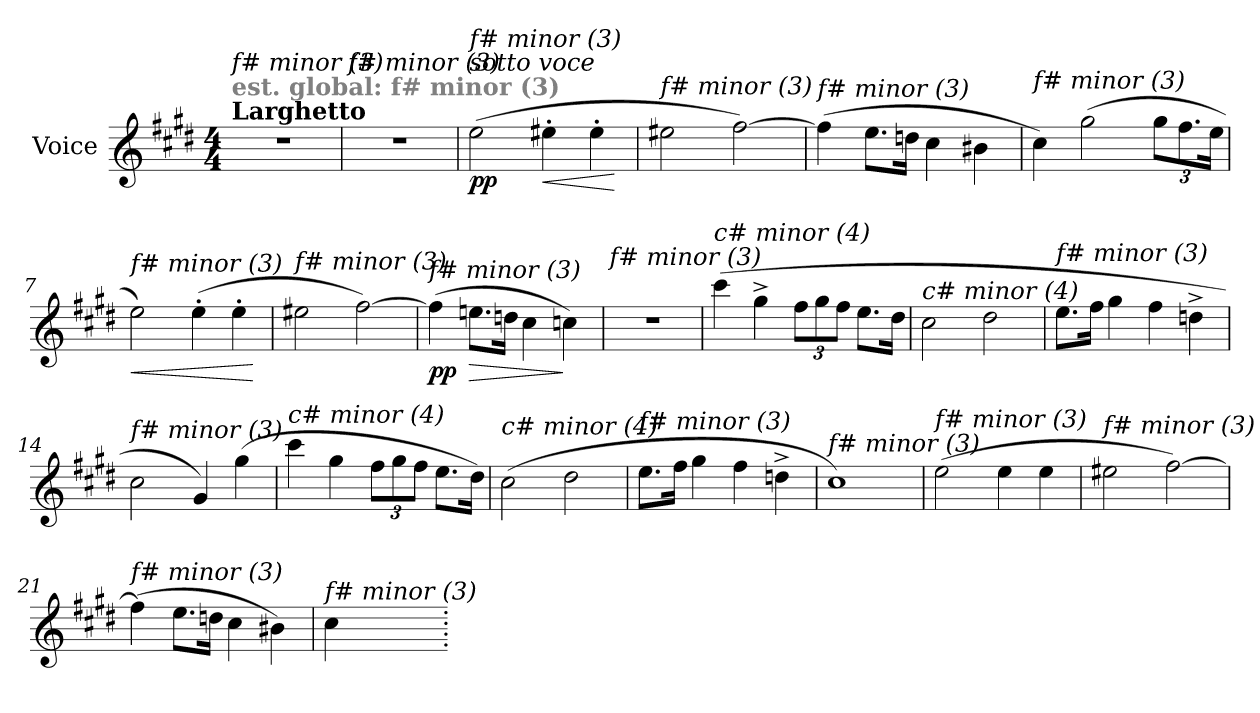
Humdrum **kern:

**kern	**dynam
*part1	*part1
*staff1	*staff1
*I"Voice	*
*I'V	*
*clefG2	*
*k[f#c#g#d#]	*
*M4/4	*
*MM84	*
=1	=1
!LO:TX:a:B:t=Larghetto	!
!LO:TX:a:B:color=#808080:t=est. global&colon; f# minor (3)	!
!LO:TX:i:t=f# minor (3)	!
1r	.
=2	=2
!LO:TX:i:t=f# minor (3)	!
1r	.
=3	=3
!LO:TX:a:i:t=sotto voce	!
!LO:TX:i:t=f# minor (3)	!
!	!LO:DY:b
(>2ee\	pp
!	!LO:HP:b
4ee#X'\	<
4ee#'\	.
.	[
=4	=4
!LO:TX:i:t=f# minor (3)	!
2ee#X\	.
[2ff#\)	.
=5	=5
!LO:TX:i:t=f# minor (3)	!
(>4ff#\]	.
8.ee\L	.
16ddn\Jk	.
4cc#\	.
4b#X\	.
=6	=6
!LO:TX:i:t=f# minor (3)	!
4cc#\)	.
(>2gg#\	.
*Xbrackettup	*
12gg#\L	.
12.ff#\	.
24ee\Jk	.
=7	=7
!LO:TX:i:t=f# minor (3)	!
!	!LO:HP:b
2ee\)	<
(>4ee'\	.
4ee'\	.
.	[
!!LO:LB:g=z
=8	=8
!LO:TX:i:t=f# minor (3)	!
2ee#X\	.
[2ff#\)	.
=9	=9
!LO:TX:i:t=f# minor (3)	!
!	!LO:DY:b
(>4ff#\]	pp
!	!LO:HP:b
8.een\L	>
16ddn\Jk	.
4cc#\	.
4ccni\)	]
=10	=10
!LO:TX:i:t=f# minor (3)	!
1r	.
=11	=11
!LO:TX:i:t=c# minor (4)	!
(>4ccc#\	.
4gg#^\	.
12ff#\L	.
12gg#\	.
12ff#\J	.
8.ee\L	.
16dd#\Jk	.
=12	=12
!LO:TX:i:t=c# minor (4)	!
2cc#\	.
2dd#\	.
=13	=13
!LO:TX:i:t=f# minor (3)	!
8.ee\L	.
16ff#\Jk	.
4gg#\	.
4ff#\	.
4ddn^\	.
=14	=14
!LO:TX:i:t=f# minor (3)	!
2cc#\	.
4g#/)	.
(>4gg#\	.
!!LO:LB:g=z
=15	=15
!LO:TX:i:t=c# minor (4)	!
4ccc#\	.
4gg#\	.
12ff#\L	.
12gg#\	.
12ff#\J	.
8.ee\L	.
16dd#\Jk)	.
=16	=16
!LO:TX:i:t=c# minor (4)	!
(>2cc#\	.
2dd#\	.
=17	=17
!LO:TX:i:t=f# minor (3)	!
8.ee\L	.
16ff#\Jk	.
4gg#\	.
4ff#\	.
4ddn^\	.
=18	=18
!LO:TX:i:t=f# minor (3)	!
1cc#)	.
=19	=19
!LO:TX:i:t=f# minor (3)	!
(>2ee\	.
4ee\	.
4ee\	.
=20	=20
!LO:TX:i:t=f# minor (3)	!
2ee#X\	.
[2ff#\)	.
=21	=21
!LO:TX:i:t=f# minor (3)	!
(>4ff#\]	.
8.ee\L	.
16ddn\Jk	.
4cc#\	.
4b#X\)	.
=22	=22
!LO:TX:i:t=f# minor (3)	!
4cc#\	.
=.	=.
*-	*-
